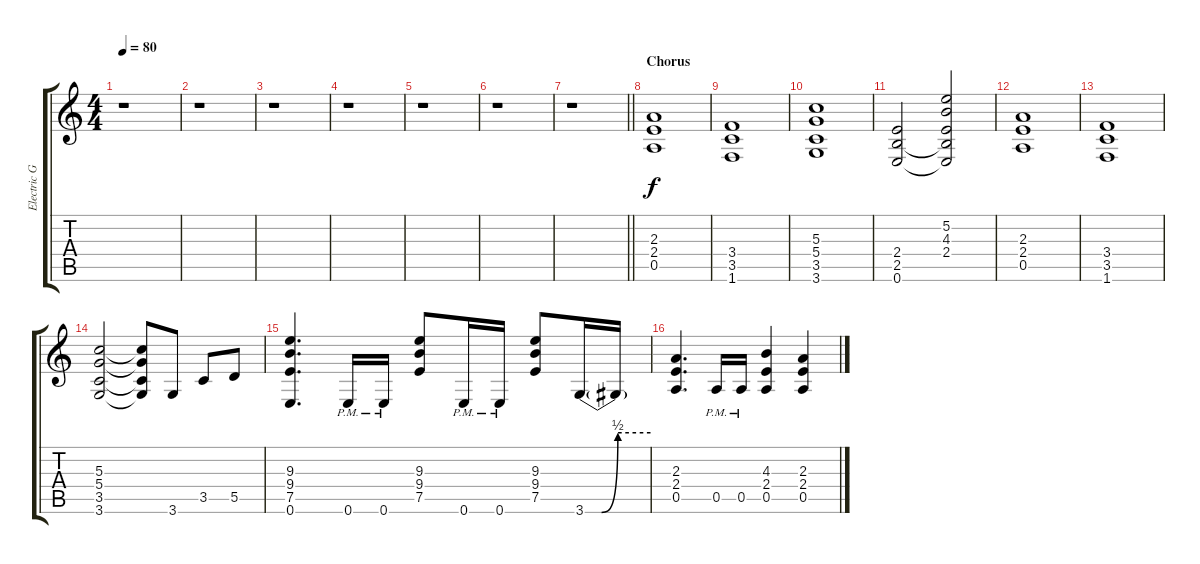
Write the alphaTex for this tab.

\track ("Electric Guitar II" "Electric G") {instrument distortionguitar bank 1}
\staff {score tabs}
\tuning (E4 B3 G3 D3 A2 E2) {hide}
\ts (4 4)
\tempo 80
\clef g2
\ks c
r.1{dy f} |
r.1 |
r.1 |
r.1 |
r.1 |
r.1 |
\barLineRight lightlight
r.1 |
\section ("" "Chorus")
(2.3 2.4 0.5).1 |
(3.4 3.5 1.6).1 |
(5.3 5.4 3.5 3.6).1 |
(2.4 2.5 0.6).2 (5.2 4.3 2.4 2.5{t} 0.6{t}).2 |
(2.3 2.4 0.5).1 |
(3.4 3.5 1.6).1 |
(5.3 5.4 3.5 3.6).2 (5.3{t} 5.4{t} 3.5{t} 3.6{t}).8 3.6.8 3.5.8 5.5.8 |
(9.3 9.4 7.5 0.6).4{d} 0.6{pm}.16 0.6{pm}.16 (9.3 9.4 7.5).8 0.6{pm}.16 0.6{pm}.16 (9.3 9.4 7.5).8 3.6{be (custom 0 0 15 0 30 2 60 2)}.16 3.6{t}.16 |
(2.3 2.4 0.5).4{d} 0.5{pm}.16 0.5{pm}.16 (4.3 2.4 0.5).4 (2.3 2.4 0.5).4
